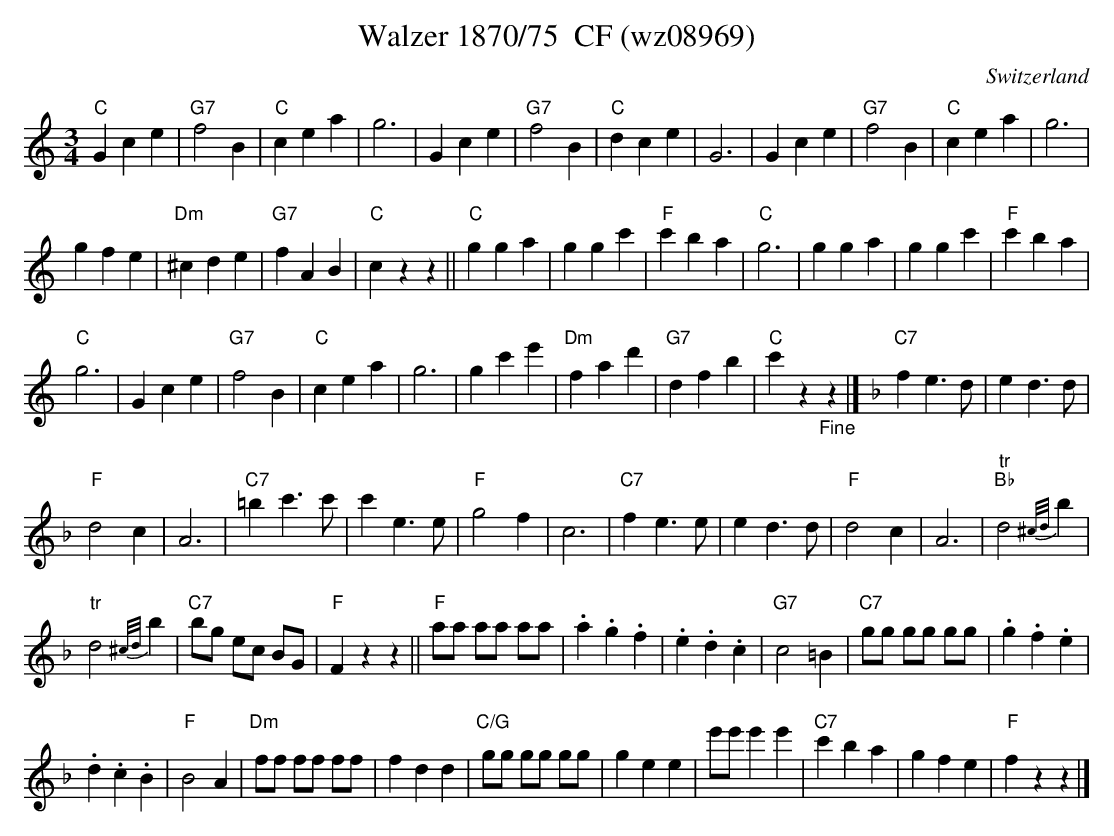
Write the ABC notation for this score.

X:1
T: Walzer 1870/75  CF (wz08969)
M:3/4
L:1/4
K:C %%MIDI gchordon
"C"Gce | "G7"f2B | "C"cea | g3 | Gce | "G7"f2B | "C"dce | G3 | Gce | "G7"f2B | "C"cea | g3 |
gfe | "Dm"^cde | "G7"fAB | "C"czz || "C"gga | ggc' | "F"c'ba | "C"g3 | gga | ggc' | "F"c'ba |
"C"g3 | Gce | "G7"f2B | "C"cea | g3 | gc'e' | "Dm"fad' | "G7"dfb |  "C"c'z"_Fine"z |] [K:F] "C7"fe>d | ed>d |
"F"d2c | A3 | "C7"=bc'>c' | c'e>e | "F"g2f | c3 | "C7"fe>e | ed>d | "F"d2c | A3 | "tr""Bb"d2 {^c/d/}b |
 "tr"d2 {^c/d/}b | "C7"b/g/ e/c/ B/G/ | "F"Fzz || [L:1/8] "F"aa aa aa | .a2.g2.f2 | .e2.d2.c2 | "G7"c4=B2 |  "C7"gg gg gg | .g2.f2.e2 |
.d2.c2.B2 | "F"B4A2 | "Dm"ff ff ff | f2d2d2 | "C/G"gg gg gg | g2e2e2 | e'e' e'2e'2 | "C7"c'2b2a2 | g2f2e2 | "F"f2z2z2 |]
